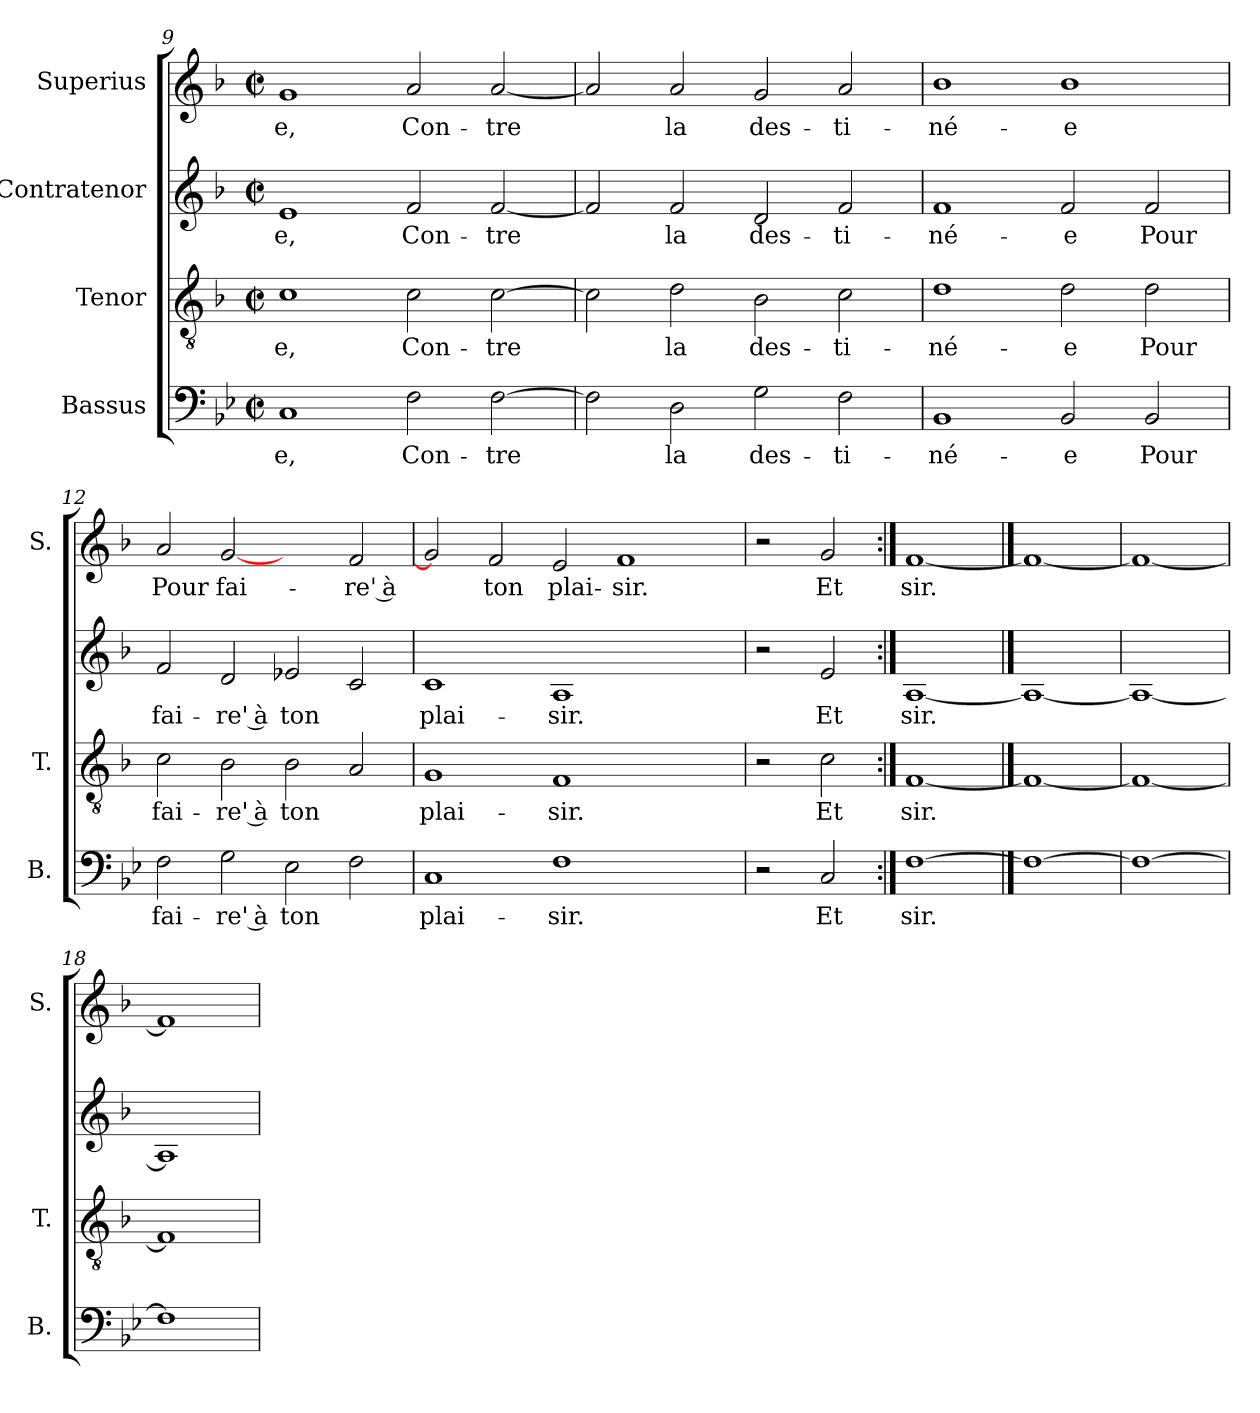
**kern	**text	**kern	**text	**kern	**text	**kern	**text
*part4	*part4	*part3	*part3	*part2	*part2	*part1	*part1
*staff4	*staff4	*staff3	*staff3	*staff2	*staff2	*staff1	*staff1
*I"Bassus	*	*I"Tenor	*	*I"Contratenor	*	*I"Superius	*
*I'B.	*	*I'T.	*	*	*	*I'S.	*
*clefF4	*	*clefGv2	*	*clefG2	*	*clefG2	*
*k[b-e-]	*	*k[b-]	*	*k[b-]	*	*k[b-]	*
*B-:	*	*F:	*	*F:	*	*F:	*
*M2/2	*	*M2/2	*	*M2/2	*	*M2/2	*
*met(c|)	*	*met(c|)	*	*met(c|)	*	*met(c|)	*
=9	=9	=9	=9	=9	=9	=9	=9
1C/	-e,	1c\	-e,	1e/	-e,	1g/	-e,
2F\	Con-	2c\	Con-	2f/	Con-	2a/	Con-
[2F\	-tre	[2c\	-tre	[2f/	-tre	[2a/	-tre
=10	=10	=10	=10	=10	=10	=10	=10
2F\]	.	2c\]	.	2f/]	.	2a/]	.
2D\	la	2d\	la	2f/	la	2a/	la
2G\	des-	2B-\	des-	2d/	des-	2g/	des-
2F\	-ti-	2c\	-ti-	2f/	-ti-	2a/	-ti-
=11	=11	=11	=11	=11	=11	=11	=11
1BB-/	-né-	1d\	-né-	1f/	-né-	1b-\	-né-
2BB-/	-e	2d\	-e	2f/	-e	1b-\	-e
2BB-/	Pour	2d\	Pour	2f/	Pour	.	.
=12	=12	=12	=12	=12	=12	=12	=12
2F\	fai-	2c\	fai-	2f/	fai-	2a/	Pour
2G\	-re' à	2B-\	-re' à	2d/	-re' à	[2g/	fai-
2E-\	ton	2B-\	ton	2e-X/	ton	2ryy	.
2F\	.	2A/	.	2c/	.	2f/	-re' à
!!LO:LB:g=z
=13	=13	=13	=13	=13	=13	=13	=13
1C/	plai-	1G/	plai-	1c/	plai-	2g/]	.
.	.	.	.	.	.	2f/	ton
1F\	-sir.	1F/	-sir.	1A/	-sir.	2e/	plai-
.	.	.	.	.	.	1f/	-sir.
2ryy	.	2ryy	.	2ryy	.	.	.
=14	=14	=14	=14	=14	=14	=14	=14
2r	.	2r	.	2r	.	2r	.
2C/	Et	2c\	Et	2e/	Et	2g/	Et
=15:|!	=15:|!	=15:|!	=15:|!	=15:|!	=15:|!	=15:|!	=15:|!
[1F\	sir.	[1F/	sir.	[1A/	sir.	[1f/	sir.
==16	==16	==16	==16	==16	==16	==16	==16
1F\_	.	1F/_	.	1A/_	.	1f/_	.
=17	=17	=17	=17	=17	=17	=17	=17
1F\_	.	1F/_	.	1A/_	.	1f/_	.
=18	=18	=18	=18	=18	=18	=18	=18
1F\]	.	1F/]	.	1A/]	.	1f/]	.
=	=	=	=	=	=	=	=
*-	*-	*-	*-	*-	*-	*-	*-
